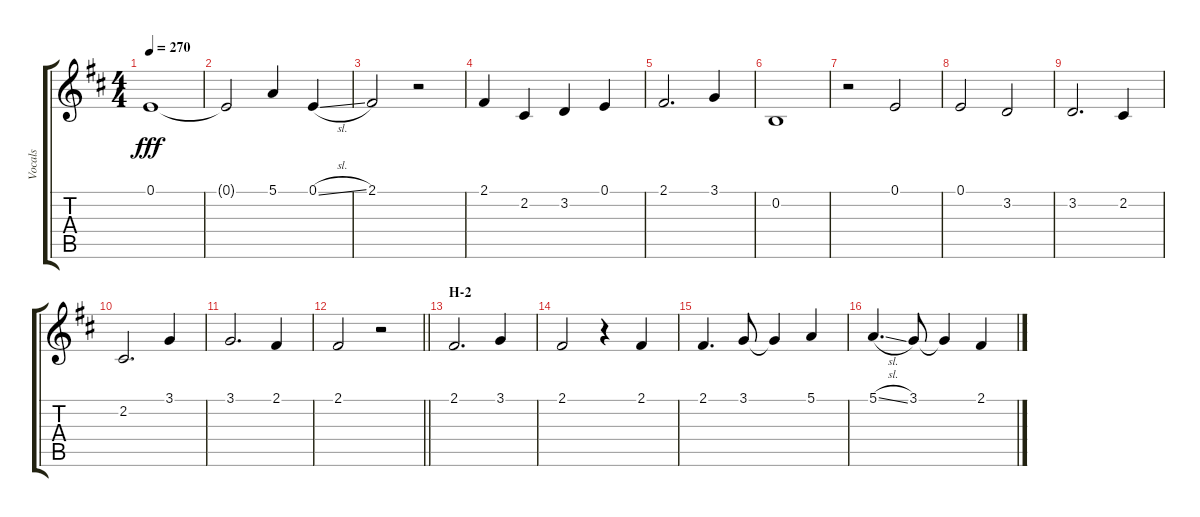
\track ("Vocals" "Vocals") {instrument voiceoohs}
\staff {score tabs}
\tuning (E4 B3 G3 D3 A2 E2) {hide}
\ts (4 4)
\tempo 270
\clef g2
\ks d
0.1.1{dy fff} |
0.1{t}.2 5.1.4 0.1{sl}.4 |
2.1.2 r.2 |
2.1.4 2.2.4 3.2.4 0.1.4 |
2.1.2{d} 3.1.4 |
0.2.1 |
r.2 0.1.2 |
0.1.2 3.2.2 |
3.2.2{d} 2.2.4 |
2.2.2{d} 3.1.4 |
3.1.2{d} 2.1.4 |
\barLineRight lightlight
2.1.2 r.2 |
\section ("" "H-2")
2.1.2{d} 3.1.4 |
2.1.2 r.4 2.1.4 |
2.1.4{d} 3.1.8 3.1{t}.4 5.1.4 |
5.1{sl}.4{d} 3.1.8 3.1{t}.4 2.1.4
